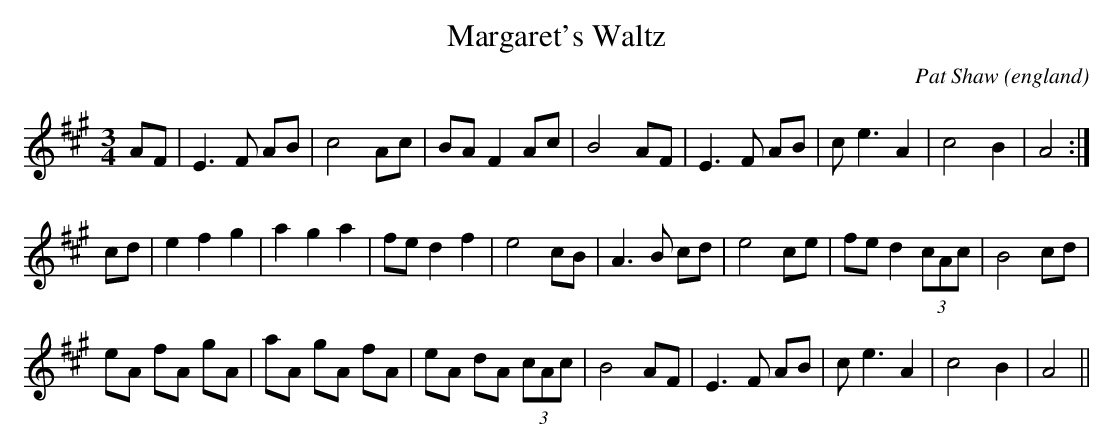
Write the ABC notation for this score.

X:1
T:Margaret's Waltz
O:england
C:Pat Shaw
M:3/4
K:A
AF|E3 F AB|c4 Ac|BA F2 Ac|B4 AF|E3 F AB|c e3 A2|c4 B2|A4:|
cd|e2 f2 g2|a2 g2 a2|fe d2 f2|e4 cB|A3 B cd|e4 ce|fe d2 (3cAc|B4 cd|
eA fA gA|aA gA fA|eA dA (3cAc|B4 AF|E3 F AB|c e3 A2|c4 B2|A4||
